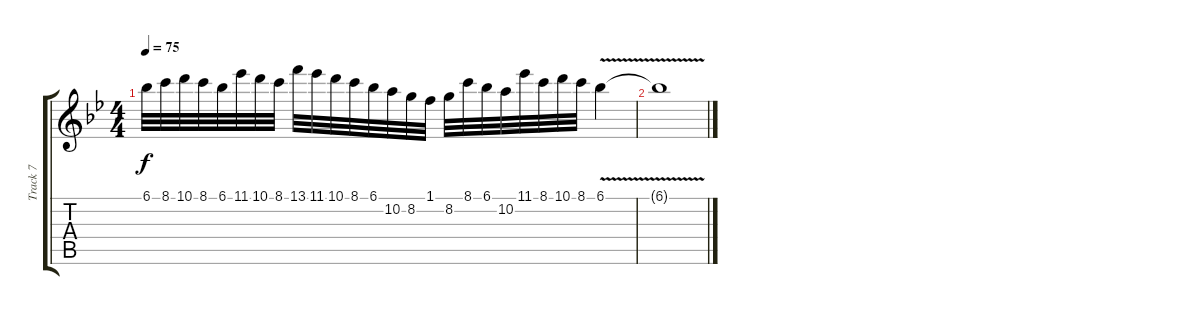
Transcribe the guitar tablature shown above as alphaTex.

\track ("Track 7" "Track 7") {instrument overdrivenguitar}
\staff {score tabs}
\tuning (E4 B3 G3 D3 A2 E2) {hide}
\ts (4 4)
\tempo 75
\clef g2
\ks bb
6.1.32{dy f} 8.1.32 10.1.32 8.1.32 6.1.32 11.1.32 10.1.32 8.1.32 13.1.32 11.1.32 10.1.32 8.1.32 6.1.32 10.2.32 8.2.32 1.1.32 8.2.32 8.1.32 6.1.32 10.2.32 11.1.32 8.1.32 10.1.32 8.1.32 6.1{v}.4 |
6.1{t}.1
